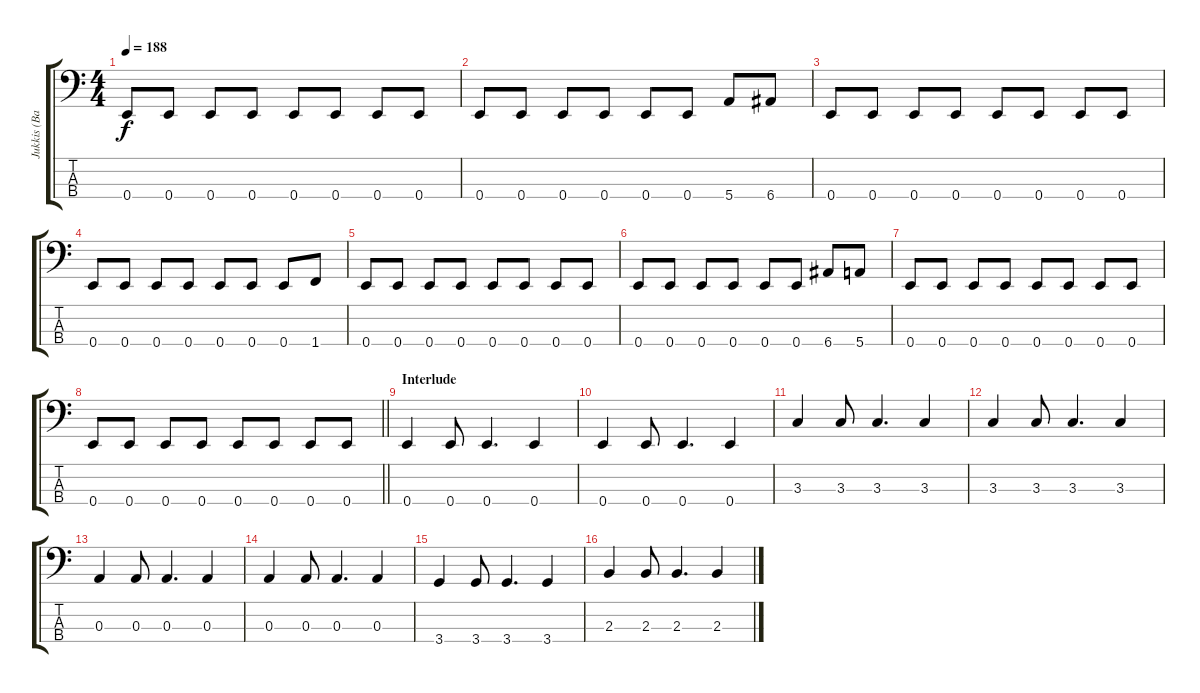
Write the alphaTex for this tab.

\track ("Jukkis (Bass)" "Jukkis (Ba") {instrument electricbassfinger}
\staff {score tabs}
\tuning (G2 D2 A1 E1) {hide}
\ts (4 4)
\tempo 188
\clef f4
\ks c
0.4.8{dy f} 0.4.8 0.4.8 0.4.8 0.4.8 0.4.8 0.4.8 0.4.8 |
0.4.8 0.4.8 0.4.8 0.4.8 0.4.8 0.4.8 5.4.8 6.4.8 |
0.4.8 0.4.8 0.4.8 0.4.8 0.4.8 0.4.8 0.4.8 0.4.8 |
0.4.8 0.4.8 0.4.8 0.4.8 0.4.8 0.4.8 0.4.8 1.4.8 |
0.4.8 0.4.8 0.4.8 0.4.8 0.4.8 0.4.8 0.4.8 0.4.8 |
0.4.8 0.4.8 0.4.8 0.4.8 0.4.8 0.4.8 6.4.8 5.4.8 |
0.4.8 0.4.8 0.4.8 0.4.8 0.4.8 0.4.8 0.4.8 0.4.8 |
\barLineRight lightlight
0.4.8 0.4.8 0.4.8 0.4.8 0.4.8 0.4.8 0.4.8 0.4.8 |
\section ("" "Interlude")
0.4.4 0.4.8 0.4.4{d} 0.4.4 |
0.4.4 0.4.8 0.4.4{d} 0.4.4 |
3.3.4 3.3.8 3.3.4{d} 3.3.4 |
3.3.4 3.3.8 3.3.4{d} 3.3.4 |
0.3.4 0.3.8 0.3.4{d} 0.3.4 |
0.3.4 0.3.8 0.3.4{d} 0.3.4 |
3.4.4 3.4.8 3.4.4{d} 3.4.4 |
2.3.4 2.3.8 2.3.4{d} 2.3.4
